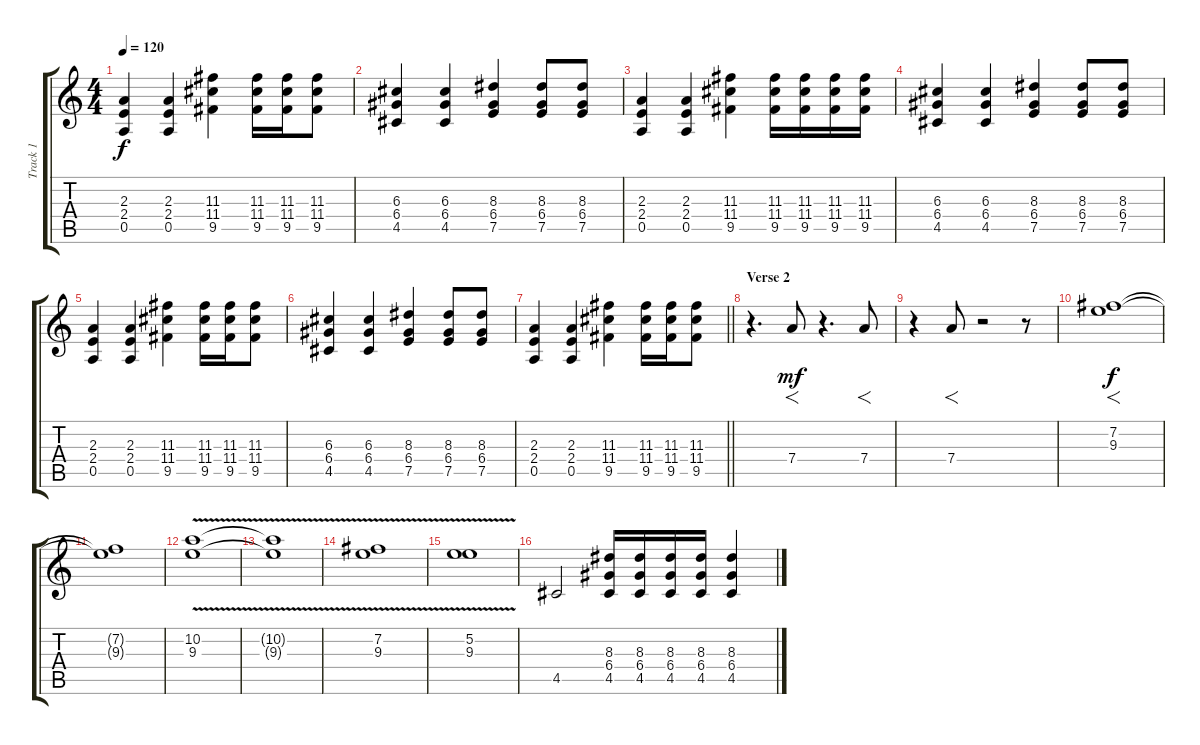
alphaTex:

\track ("Track 1" "Track 1") {instrument distortionguitar}
\staff {score tabs}
\tuning (E4 B3 G3 D3 A2 D2) {hide}
\ts (4 4)
\tempo 120
\clef g2
\ks c
(2.3 2.4 0.5).4{dy f} (2.3 2.4 0.5).4 (11.3 11.4 9.5).4 (11.3 11.4 9.5).16 (11.3 11.4 9.5).16 (11.3 11.4 9.5).8 |
(6.3 6.4 4.5).4 (6.3 6.4 4.5).4 (8.3 6.4 7.5).4 (8.3 6.4 7.5).8 (8.3 6.4 7.5).8 |
(2.3 2.4 0.5).4 (2.3 2.4 0.5).4 (11.3 11.4 9.5).4 (11.3 11.4 9.5).16 (11.3 11.4 9.5).16 (11.3 11.4 9.5).16 (11.3 11.4 9.5).16 |
(6.3 6.4 4.5).4 (6.3 6.4 4.5).4 (8.3 6.4 7.5).4 (8.3 6.4 7.5).8 (8.3 6.4 7.5).8 |
(2.3 2.4 0.5).4 (2.3 2.4 0.5).4 (11.3 11.4 9.5).4 (11.3 11.4 9.5).16 (11.3 11.4 9.5).16 (11.3 11.4 9.5).8 |
(6.3 6.4 4.5).4 (6.3 6.4 4.5).4 (8.3 6.4 7.5).4 (8.3 6.4 7.5).8 (8.3 6.4 7.5).8 |
\barLineRight lightlight
(2.3 2.4 0.5).4 (2.3 2.4 0.5).4 (11.3 11.4 9.5).4 (11.3 11.4 9.5).16 (11.3 11.4 9.5).16 (11.3 11.4 9.5).8 |
\section ("" "Verse 2")
r.4{d} 7.4.8{f dy mf} r.4{d} 7.4.8{f} |
r.4 7.4.8{f} r.2 r.8 |
(7.2 9.3).1{f dy f} |
(7.2{t} 9.3{t}).1 |
(10.2{v} 9.3{v}).1 |
(10.2{t} 9.3{t}).1 |
(7.2{v} 9.3{v}).1 |
(5.2{v} 9.3{v}).1 |
4.5.2 (8.3 6.4 4.5).16 (8.3 6.4 4.5).16 (8.3 6.4 4.5).16 (8.3 6.4 4.5).16 (8.3 6.4 4.5).4
